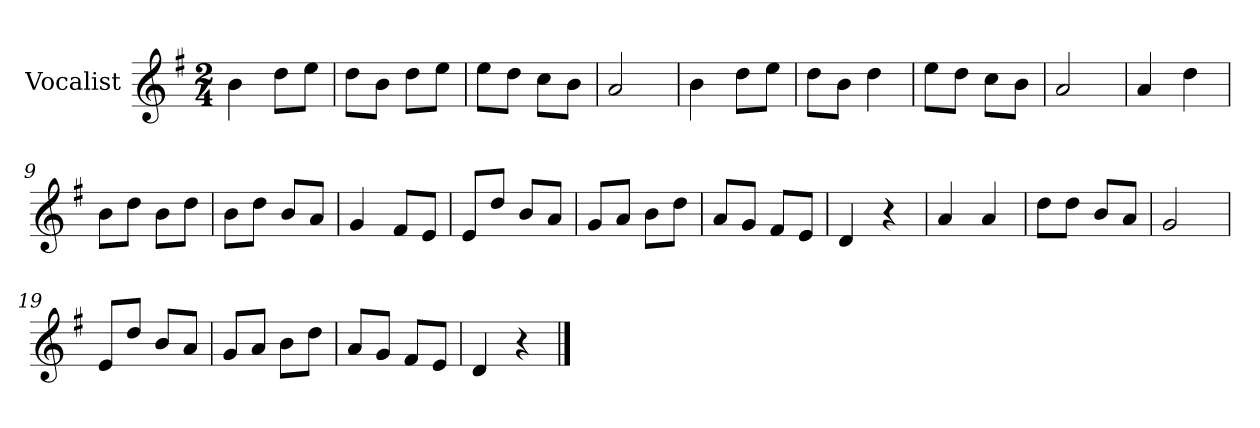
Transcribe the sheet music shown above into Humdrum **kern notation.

**kern
*part1
*staff1
*I"Vocalist
*k[f#]
*G:
*M2/4
=
4b
8ddL
8eeJ
=1
8ddL
8bJ
8ddL
8eeJ
=2
8eeL
8ddJ
8ccL
8bJ
=3
2a
=4
4b
8ddL
8eeJ
=5
8ddL
8bJ
4dd
=6
8eeL
8ddJ
8ccL
8bJ
=7
2a
=8
4a
4dd
=9
8bL
8ddJ
8bL
8ddJ
=10
8bL
8ddJ
8bL
8aJ
=11
4g
8f#L
8eJ
=12
8eL
8ddJ
8bL
8aJ
=13
8gL
8aJ
8bL
8ddJ
=14
8aL
8gJ
8f#L
8eJ
=15
4d
4r
=16
4a
4a
=17
8ddL
8ddJ
8bL
8aJ
=18
2g
=19
8eL
8ddJ
8bL
8aJ
=20
8gL
8aJ
8bL
8ddJ
=21
8aL
8gJ
8f#L
8eJ
=22
4d
4r
==
*-
